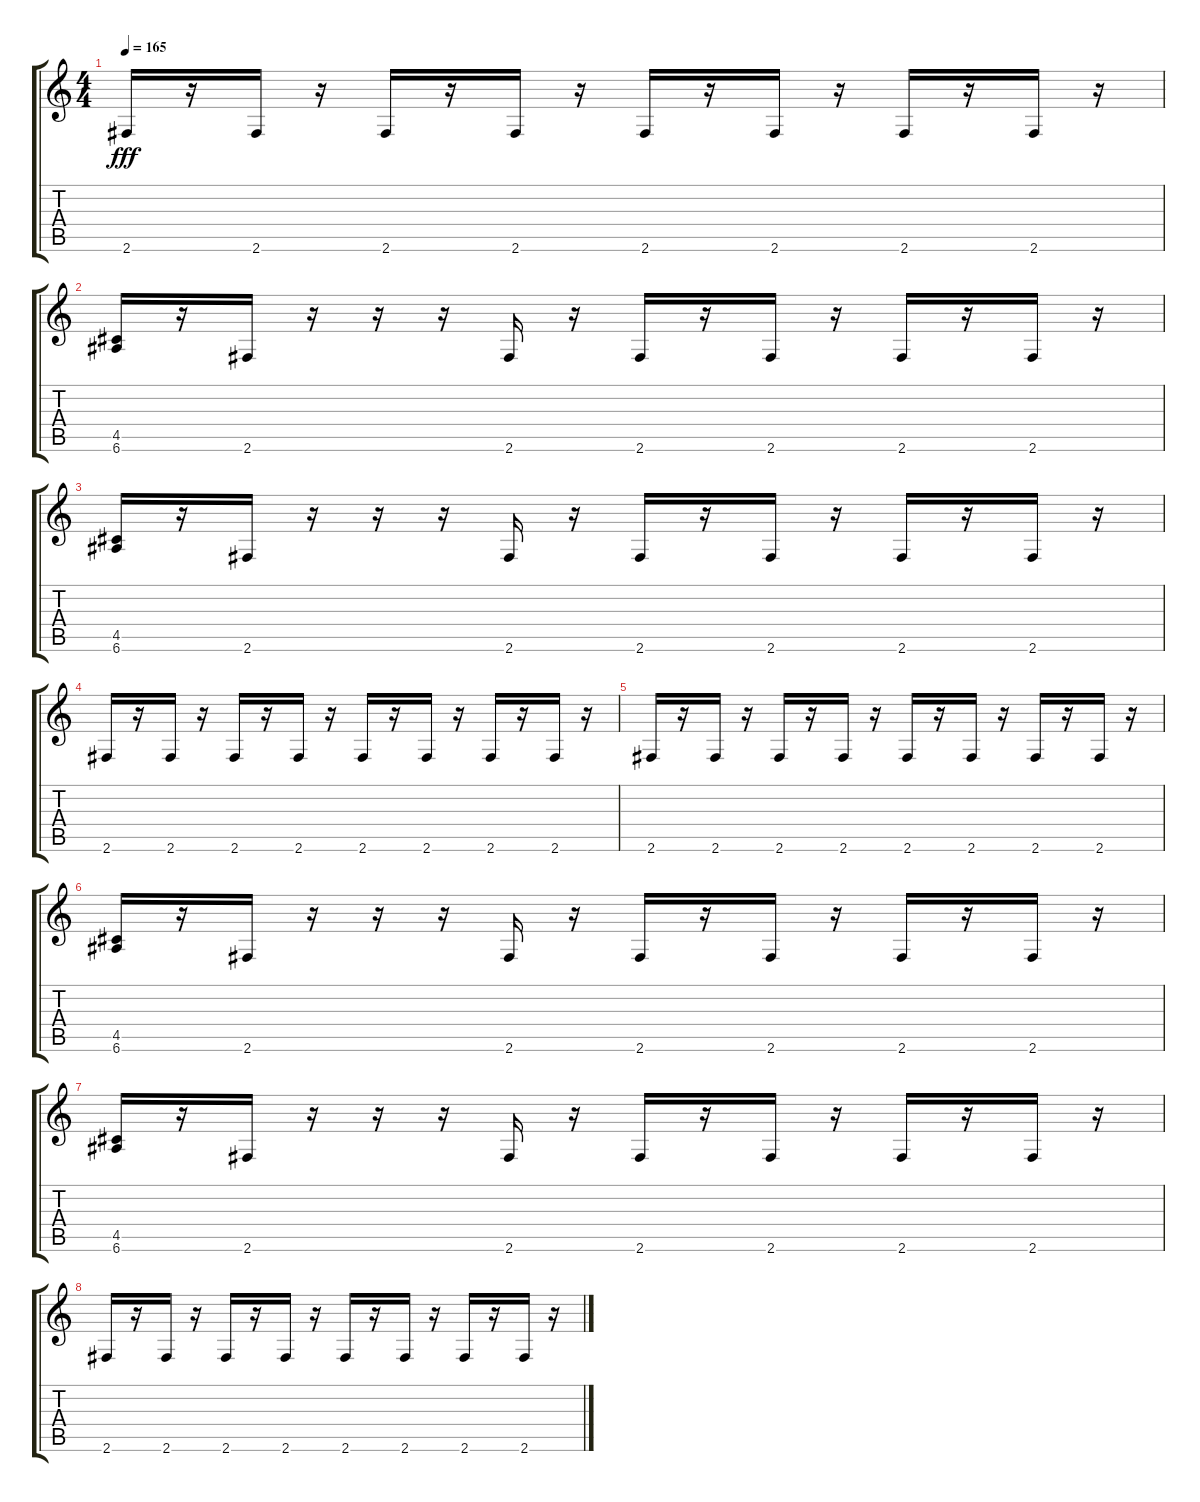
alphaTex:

\track "" {instrument acousticguitarnylon}
\staff {score tabs}
\tuning (E4 B3 G3 D3 A2 E2) {hide}
\ts (4 4)
\tempo 165
\clef g2
\ks c
2.6.16{dy fff} r.16 2.6.16 r.16 2.6.16 r.16 2.6.16 r.16 2.6.16 r.16 2.6.16 r.16 2.6.16 r.16 2.6.16 r.16 |
(4.5 6.6).16 r.16 2.6.16 r.16 r.16 r.16 2.6.16 r.16 2.6.16 r.16 2.6.16 r.16 2.6.16 r.16 2.6.16 r.16 |
(4.5 6.6).16 r.16 2.6.16 r.16 r.16 r.16 2.6.16 r.16 2.6.16 r.16 2.6.16 r.16 2.6.16 r.16 2.6.16 r.16 |
2.6.16 r.16 2.6.16 r.16 2.6.16 r.16 2.6.16 r.16 2.6.16 r.16 2.6.16 r.16 2.6.16 r.16 2.6.16 r.16 |
2.6.16 r.16 2.6.16 r.16 2.6.16 r.16 2.6.16 r.16 2.6.16 r.16 2.6.16 r.16 2.6.16 r.16 2.6.16 r.16 |
(4.5 6.6).16 r.16 2.6.16 r.16 r.16 r.16 2.6.16 r.16 2.6.16 r.16 2.6.16 r.16 2.6.16 r.16 2.6.16 r.16 |
(4.5 6.6).16 r.16 2.6.16 r.16 r.16 r.16 2.6.16 r.16 2.6.16 r.16 2.6.16 r.16 2.6.16 r.16 2.6.16 r.16 |
2.6.16 r.16 2.6.16 r.16 2.6.16 r.16 2.6.16 r.16 2.6.16 r.16 2.6.16 r.16 2.6.16 r.16 2.6.16 r.16
